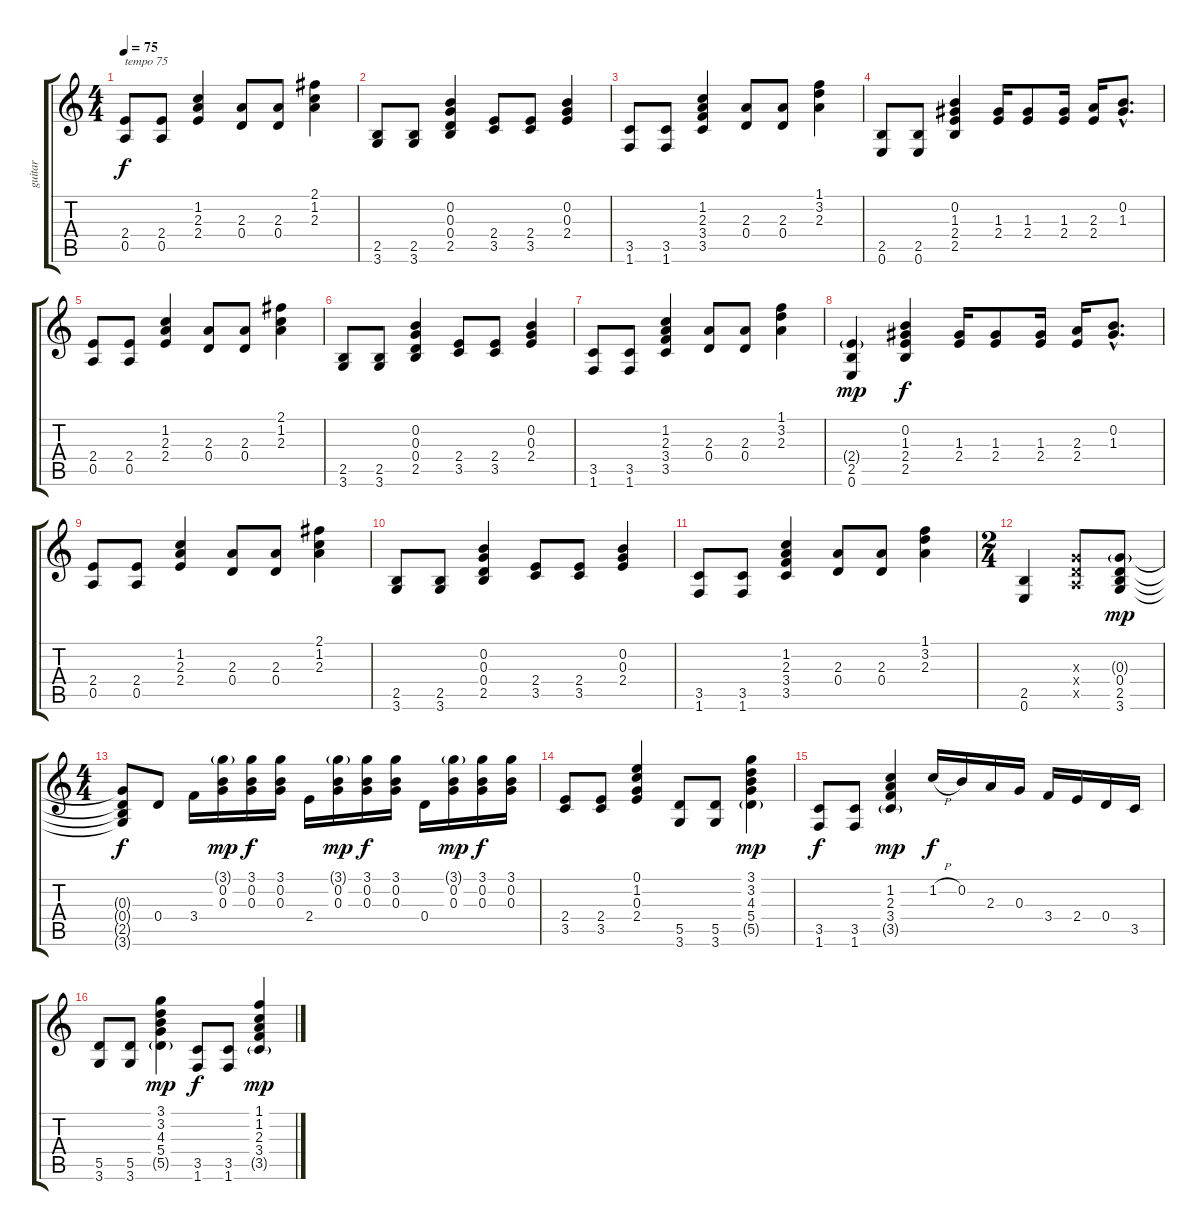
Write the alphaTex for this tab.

\track ("guitar" "guitar") {instrument acousticguitarsteel}
\staff {score tabs}
\tuning (E4 B3 G3 D3 A2 E2) {hide}
\ts (4 4)
\tempo 75
\clef g2
\ks c
(2.4 0.5).8{txt "tempo 75" dy f instrument acousticguitarsteel} (2.4 0.5).8 (1.2 2.3 2.4).4 (2.3 0.4).8 (2.3 0.4).8 (2.1 1.2 2.3).4 |
(2.5 3.6).8 (2.5 3.6).8 (0.2 0.3 0.4 2.5).4 (2.4 3.5).8 (2.4 3.5).8 (0.2 0.3 2.4).4 |
(3.5 1.6).8 (3.5 1.6).8 (1.2 2.3 3.4 3.5).4 (2.3 0.4).8 (2.3 0.4).8 (1.1 3.2 2.3).4 |
(2.5 0.6).8 (2.5 0.6).8 (0.2 1.3 2.4 2.5).4 (1.3 2.4).16 (1.3 2.4).8 (1.3 2.4).16 (2.3 2.4).16 (0.2{hac} 1.3{hac}).8{d} |
(2.4 0.5).8 (2.4 0.5).8 (1.2 2.3 2.4).4 (2.3 0.4).8 (2.3 0.4).8 (2.1 1.2 2.3).4 |
(2.5 3.6).8 (2.5 3.6).8 (0.2 0.3 0.4 2.5).4 (2.4 3.5).8 (2.4 3.5).8 (0.2 0.3 2.4).4 |
(3.5 1.6).8 (3.5 1.6).8 (1.2 2.3 3.4 3.5).4 (2.3 0.4).8 (2.3 0.4).8 (1.1 3.2 2.3).4 |
(2.4{g} 2.5 0.6).4{dy mp} (0.2 1.3 2.4 2.5).4{dy f} (1.3 2.4).16 (1.3 2.4).8 (1.3 2.4).16 (2.3 2.4).16 (0.2{hac} 1.3{hac}).8{d} |
(2.4 0.5).8 (2.4 0.5).8 (1.2 2.3 2.4).4 (2.3 0.4).8 (2.3 0.4).8 (2.1 1.2 2.3).4 |
(2.5 3.6).8 (2.5 3.6).8 (0.2 0.3 0.4 2.5).4 (2.4 3.5).8 (2.4 3.5).8 (0.2 0.3 2.4).4 |
(3.5 1.6).8 (3.5 1.6).8 (1.2 2.3 3.4 3.5).4 (2.3 0.4).8 (2.3 0.4).8 (1.1 3.2 2.3).4 |
\ts (2 4)
(2.5 0.6).4 (0.3{x} 0.4{x} 0.5{x}).8 (0.3{g} 0.4 2.5 3.6).8{dy mp} |
\ts (4 4)
(0.3{t} 0.4{t} 2.5{t} 3.6{t}).8{dy f} 0.4.8 3.4.16 (3.1{g} 0.2 0.3).16{dy mp} (3.1 0.2 0.3).16{dy f} (3.1 0.2 0.3).16 2.4.16 (3.1{g} 0.2 0.3).16{dy mp} (3.1 0.2 0.3).16{dy f} (3.1 0.2 0.3).16 0.4.16 (3.1{g} 0.2 0.3).16{dy mp} (3.1 0.2 0.3).16{dy f} (3.1 0.2 0.3).16 |
(2.4 3.5).8 (2.4 3.5).8 (0.1 1.2 0.3 2.4).4 (5.5 3.6).8 (5.5 3.6).8 (3.1 3.2 4.3 5.4 5.5{g}).4{dy mp} |
(3.5 1.6).8{dy f} (3.5 1.6).8 (1.2 2.3 3.4 3.5{g}).4{dy mp} 1.2{h}.16{dy f} 0.2.16 2.3.16 0.3.16 3.4.16 2.4.16 0.4.16 3.5.16 |
(5.5 3.6).8 (5.5 3.6).8 (3.1 3.2 4.3 5.4 5.5{g}).4{dy mp} (3.5 1.6).8{dy f} (3.5 1.6).8 (1.1 1.2 2.3 3.4 3.5{g}).4{dy mp}
